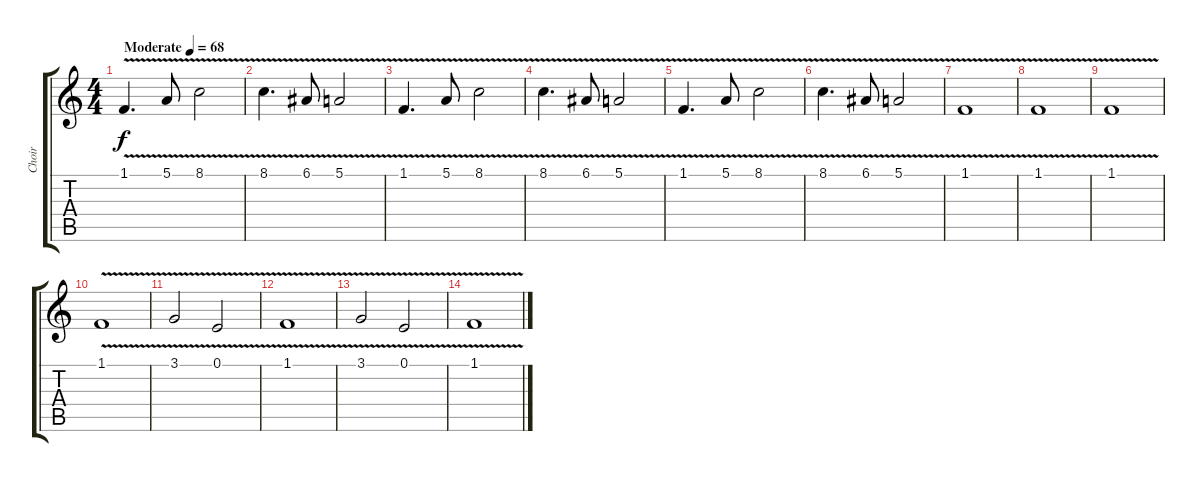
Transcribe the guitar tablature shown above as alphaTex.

\track ("Choir" "Choir") {instrument choiraahs}
\staff {score tabs}
\tuning (E4 B3 G3 D3 A2 E2) {hide}
\ts (4 4)
\tempo (68 "Moderate")
\clef g2
\ks c
1.1{v}.4{d dy f instrument choiraahs} 5.1{v}.8 8.1{v}.2 |
8.1{v}.4{d} 6.1{v}.8 5.1{v}.2 |
1.1{v}.4{d} 5.1{v}.8 8.1{v}.2 |
8.1{v}.4{d} 6.1{v}.8 5.1{v}.2 |
1.1{v}.4{d} 5.1{v}.8 8.1{v}.2 |
8.1{v}.4{d} 6.1{v}.8 5.1{v}.2 |
1.1{v}.1 |
1.1{v}.1 |
1.1{v}.1 |
1.1{v}.1 |
3.1{v}.2 0.1{v}.2 |
1.1{v}.1 |
3.1{v}.2 0.1{v}.2 |
1.1{v}.1
